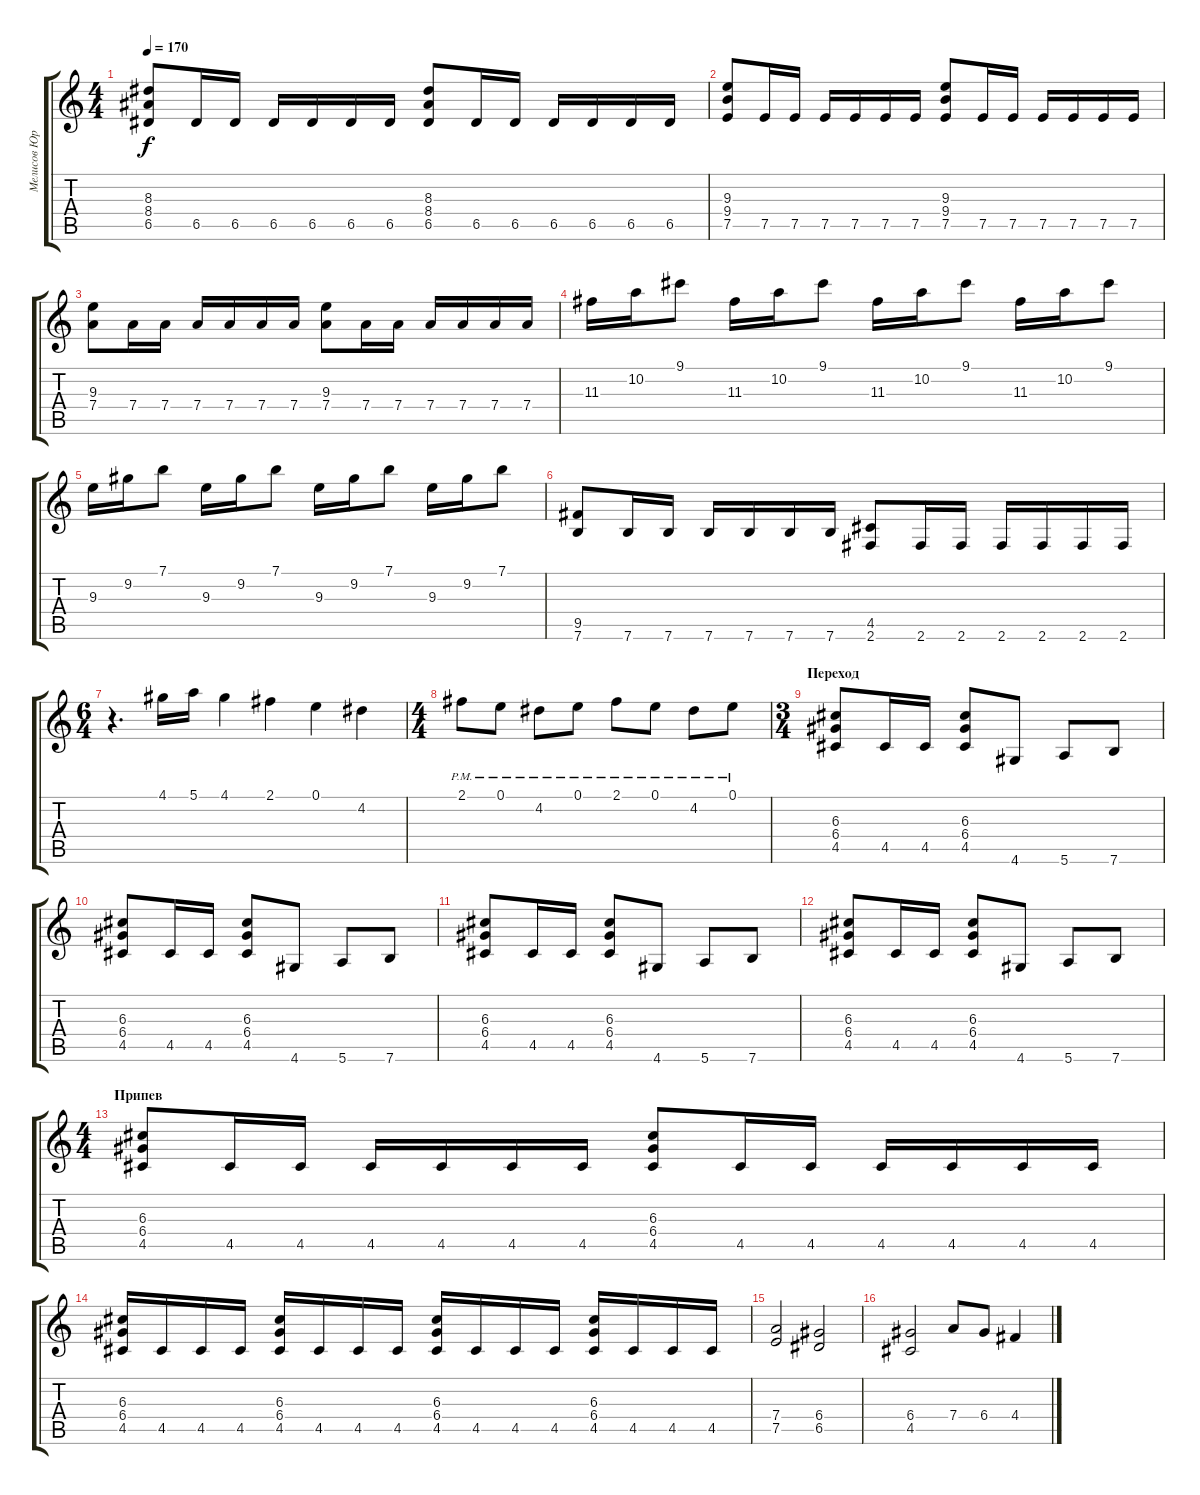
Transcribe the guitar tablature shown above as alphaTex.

\track ("Мелисов Юрий" "Мелисов Юр") {instrument distortionguitar}
\staff {score tabs}
\tuning (E4 B3 G3 D3 A2 E2) {hide}
\ts (4 4)
\tempo 170
\clef g2
\ks c
(8.3 8.4 6.5).8{dy f} 6.5.16 6.5.16 6.5.16 6.5.16 6.5.16 6.5.16 (8.3 8.4 6.5).8 6.5.16 6.5.16 6.5.16 6.5.16 6.5.16 6.5.16 |
(9.3 9.4 7.5).8 7.5.16 7.5.16 7.5.16 7.5.16 7.5.16 7.5.16 (9.3 9.4 7.5).8 7.5.16 7.5.16 7.5.16 7.5.16 7.5.16 7.5.16 |
(9.3 7.4).8 7.4.16 7.4.16 7.4.16 7.4.16 7.4.16 7.4.16 (9.3 7.4).8 7.4.16 7.4.16 7.4.16 7.4.16 7.4.16 7.4.16 |
11.3.16 10.2.16 9.1.8 11.3.16 10.2.16 9.1.8 11.3.16 10.2.16 9.1.8 11.3.16 10.2.16 9.1.8 |
9.3.16 9.2.16 7.1.8 9.3.16 9.2.16 7.1.8 9.3.16 9.2.16 7.1.8 9.3.16 9.2.16 7.1.8 |
(9.5 7.6).8 7.6.16 7.6.16 7.6.16 7.6.16 7.6.16 7.6.16 (4.5 2.6).8 2.6.16 2.6.16 2.6.16 2.6.16 2.6.16 2.6.16 |
\ts (6 4)
r.4{d} 4.1.16 5.1.16 4.1.4 2.1.4 0.1.4 4.2.4 |
\ts (4 4)
2.1{pm}.8 0.1{pm}.8 4.2{pm}.8 0.1{pm}.8 2.1{pm}.8 0.1{pm}.8 4.2{pm}.8 0.1{pm}.8 |
\ts (3 4)
\section ("" "Переход")
(6.3 6.4 4.5).8 4.5.16 4.5.16 (6.3 6.4 4.5).8 4.6.8 5.6.8 7.6.8 |
(6.3 6.4 4.5).8 4.5.16 4.5.16 (6.3 6.4 4.5).8 4.6.8 5.6.8 7.6.8 |
(6.3 6.4 4.5).8 4.5.16 4.5.16 (6.3 6.4 4.5).8 4.6.8 5.6.8 7.6.8 |
(6.3 6.4 4.5).8 4.5.16 4.5.16 (6.3 6.4 4.5).8 4.6.8 5.6.8 7.6.8 |
\ts (4 4)
\section ("" "Припев")
(6.3 6.4 4.5).8 4.5.16 4.5.16 4.5.16 4.5.16 4.5.16 4.5.16 (6.3 6.4 4.5).8 4.5.16 4.5.16 4.5.16 4.5.16 4.5.16 4.5.16 |
(6.3 6.4 4.5).16 4.5.16 4.5.16 4.5.16 (6.3 6.4 4.5).16 4.5.16 4.5.16 4.5.16 (6.3 6.4 4.5).16 4.5.16 4.5.16 4.5.16 (6.3 6.4 4.5).16 4.5.16 4.5.16 4.5.16 |
(7.4 7.5).2 (6.4 6.5).2 |
(6.4 4.5).2 7.4.8 6.4.8 4.4.4
